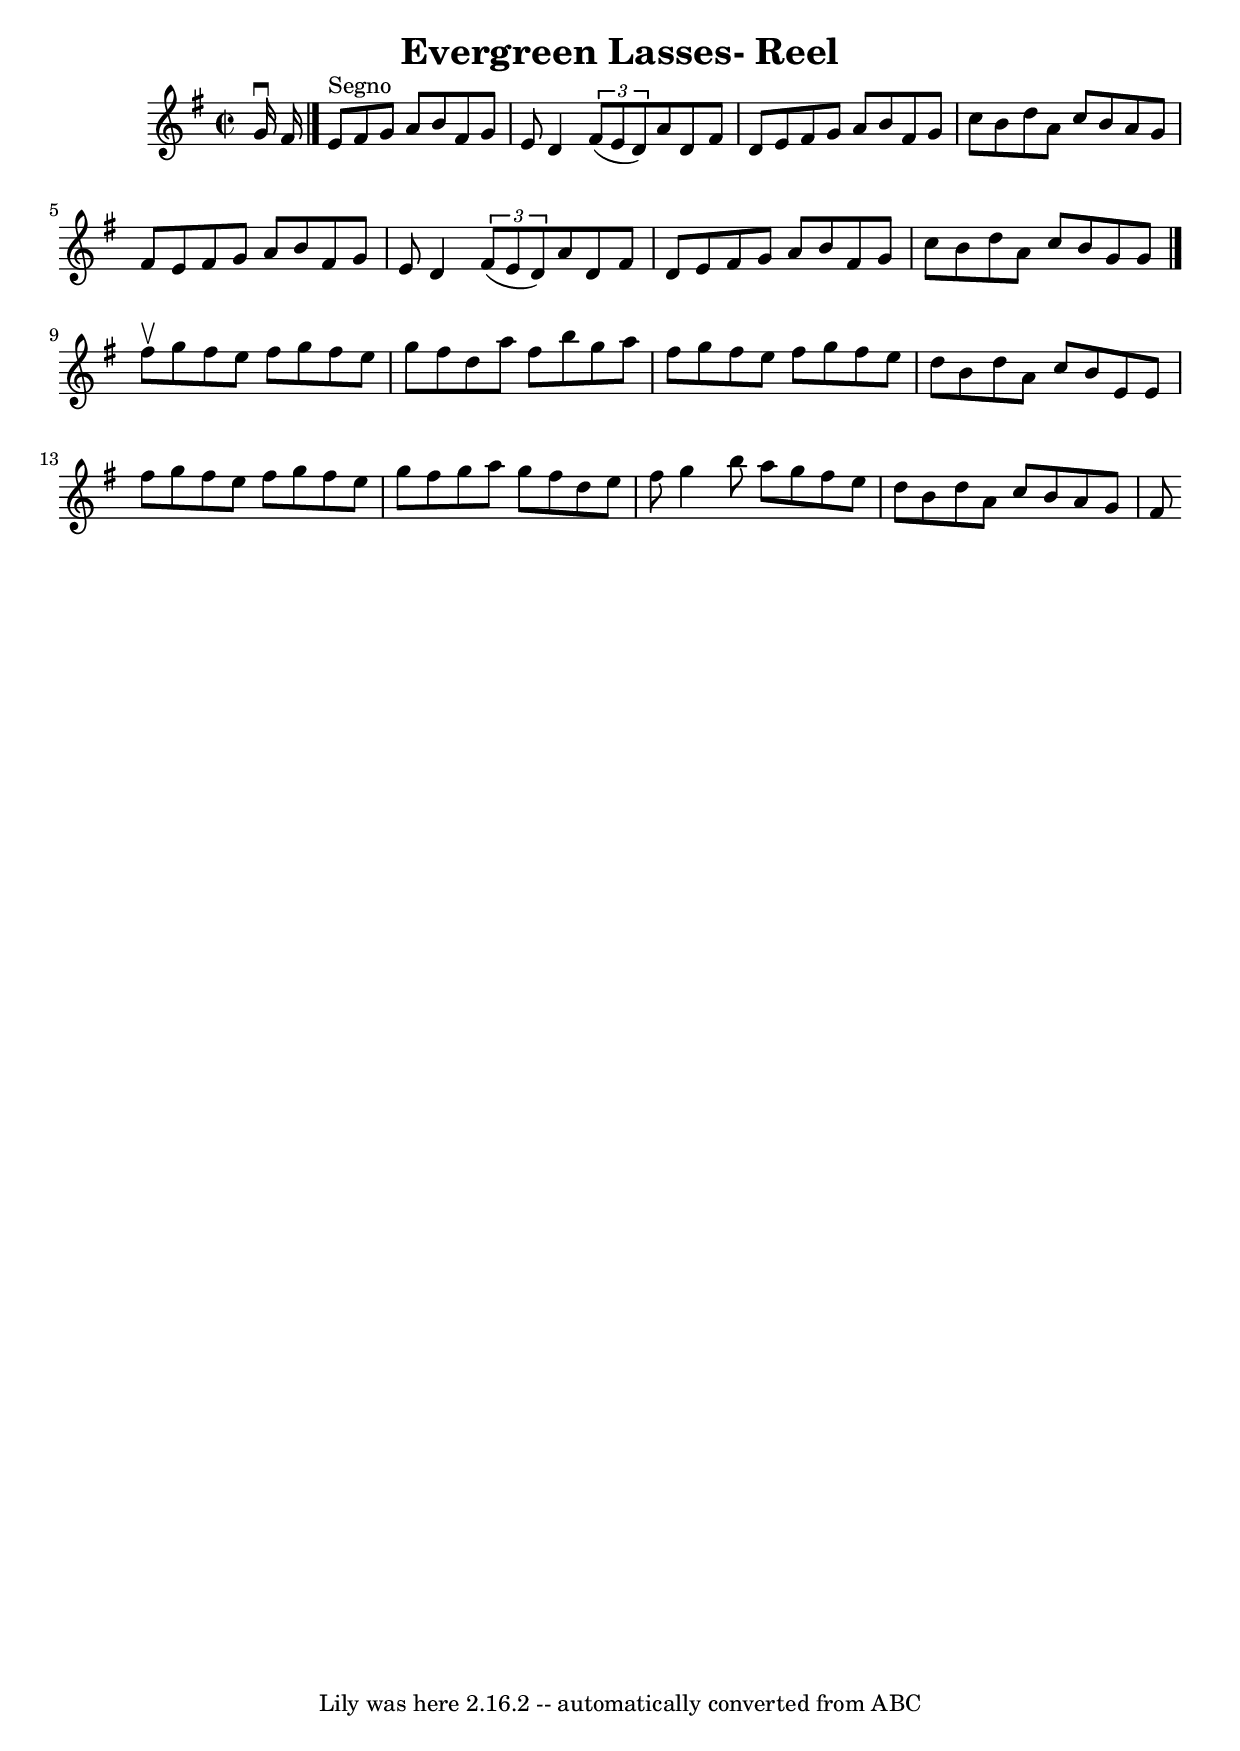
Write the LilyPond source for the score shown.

\version "2.16.2"
\include "Mammoth.ily"
\header {
  %% book = "Ryan's Mammoth Collection"
  crossRefNumber = "1"
  footnotes = "\\\\156"
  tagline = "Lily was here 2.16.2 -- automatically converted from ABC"
  title = "Evergreen Lasses- Reel"

}
voicedefault =  {


  \override Staff.TimeSignature #'style = #'C
  \time 2/2 
  \key e \minor   g'16^\downbow fis'16    \bar "|." e'8^"Segno" fis'8 g'8 a'8 b'8 fis'8 g'8 e'8     |
  d'4  
  \times 2/3 { fis'8 (e'8 d'8)  	     } a'8 d'8 fis'8 d'8      |
  e'8 fis'8 g'8 a'8 b'8 fis'8 g'8 c''8     |
  b'8 d''8 a'8 c''8 b'8 a'8 g'8 fis'8    |
     e'8 fis'8 g'8 a'8 b'8 fis'8 g'8 e'8     |
  d'4  
  \times 2/3 { fis'8 (e'8 d'8)  	     } a'8 d'8 fis'8 d'8      |
  e'8 fis'8 g'8 a'8 b'8 fis'8 g'8 c''8     |
  b'8 d''8 a'8 c''8 b'8 g'8 g'8    \bar "|."        fis''8^\upbow  |
  g''8 fis''8 e''8 fis''8 g''8 fis''8     e''8 g''8     |
  fis''8 d''8 a''8 fis''8 b''8 g''8      a''8 fis''8     |
  g''8 fis''8 e''8 fis''8 g''8       fis''8 e''8 d''8     |
  b'8 d''8 a'8 c''8 b'8 e'8      e'8 fis''8     |
  g''8 fis''8 e''8 fis''8 g''8       fis''8 e''8 g''8     |
  fis''8 g''8 a''8 g''8 fis''8      d''8 e''8 fis''8     |
  g''4 b''8 a''8 g''8 fis''8       e''8 d''8     |
  b'8 d''8 a'8 c''8 b'8 a'8 g'8       fis'8      \bar " |."   

}

\score{
  <<

    \context Staff="default"
    {
      \voicedefault 
      
    }

  >>
  \layout {
    
  }
  \midi {
  }

}
